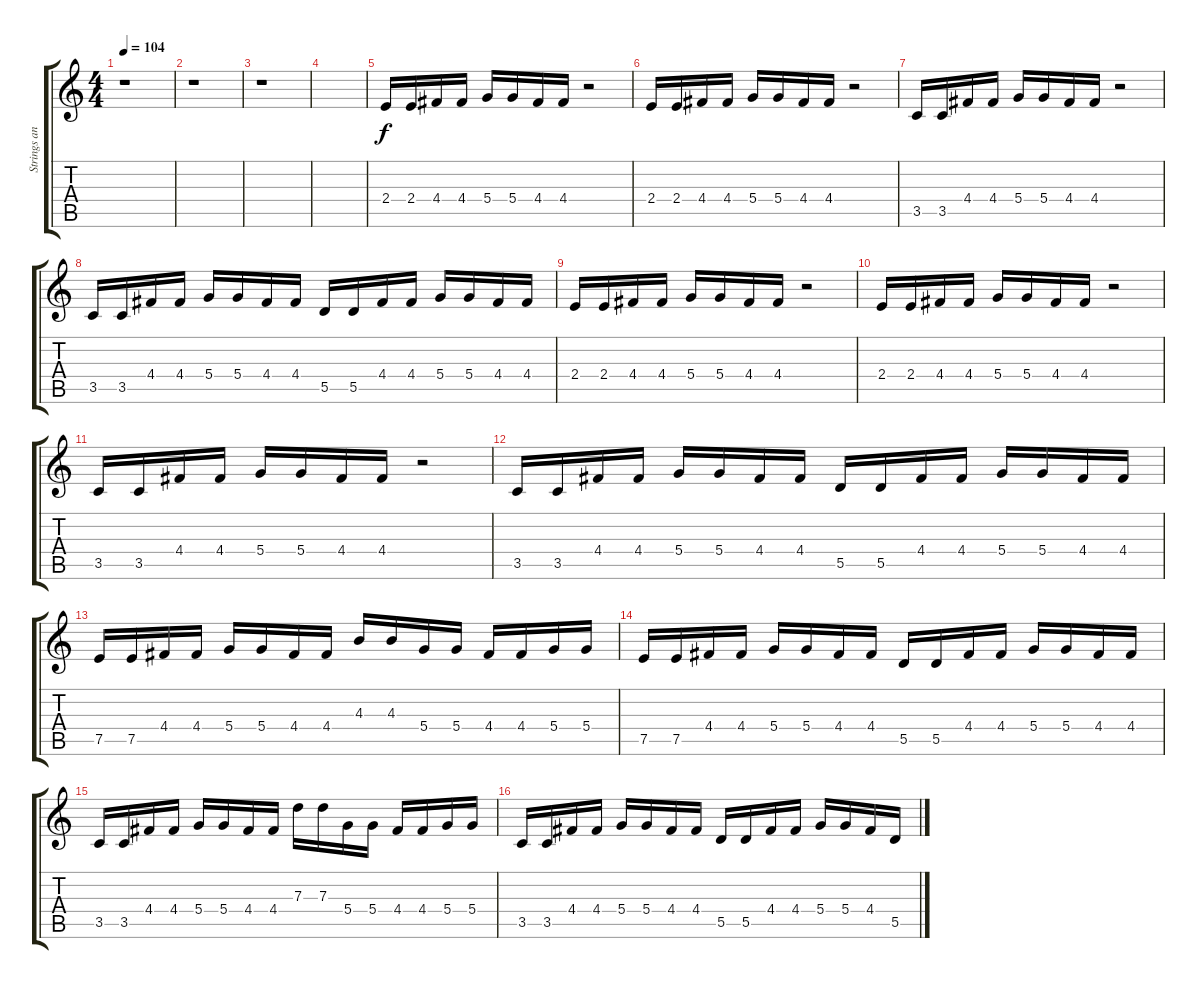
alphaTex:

\track ("Strings and solo" "Strings an") {instrument overdrivenguitar}
\staff {score tabs}
\tuning (E4 B3 G3 D3 A2 E2) {hide}
\ts (4 4)
\tempo 104
\clef g2
\ks c
r.1{dy f} |
r.1 |
r.1 |
|
2.4.16{volume 16 instrument tremolostrings} 2.4.16 4.4.16 4.4.16 5.4.16 5.4.16 4.4.16 4.4.16 r.2 |
2.4.16 2.4.16 4.4.16 4.4.16 5.4.16 5.4.16 4.4.16 4.4.16 r.2 |
3.5.16 3.5.16 4.4.16 4.4.16 5.4.16 5.4.16 4.4.16 4.4.16 r.2 |
3.5.16 3.5.16 4.4.16 4.4.16 5.4.16 5.4.16 4.4.16 4.4.16 5.5.16 5.5.16 4.4.16 4.4.16 5.4.16 5.4.16 4.4.16 4.4.16 |
2.4.16 2.4.16 4.4.16 4.4.16 5.4.16 5.4.16 4.4.16 4.4.16 r.2 |
2.4.16 2.4.16 4.4.16 4.4.16 5.4.16 5.4.16 4.4.16 4.4.16 r.2 |
3.5.16 3.5.16 4.4.16 4.4.16 5.4.16 5.4.16 4.4.16 4.4.16 r.2 |
3.5.16 3.5.16 4.4.16 4.4.16 5.4.16 5.4.16 4.4.16 4.4.16 5.5.16 5.5.16 4.4.16 4.4.16 5.4.16 5.4.16 4.4.16 4.4.16 |
7.5.16 7.5.16 4.4.16 4.4.16 5.4.16 5.4.16 4.4.16 4.4.16 4.3.16 4.3.16 5.4.16 5.4.16 4.4.16 4.4.16 5.4.16 5.4.16 |
7.5.16 7.5.16 4.4.16 4.4.16 5.4.16 5.4.16 4.4.16 4.4.16 5.5.16 5.5.16 4.4.16 4.4.16 5.4.16 5.4.16 4.4.16 4.4.16 |
3.5.16 3.5.16 4.4.16 4.4.16 5.4.16 5.4.16 4.4.16 4.4.16 7.3.16 7.3.16 5.4.16 5.4.16 4.4.16 4.4.16 5.4.16 5.4.16 |
3.5.16 3.5.16 4.4.16 4.4.16 5.4.16 5.4.16 4.4.16 4.4.16 5.5.16 5.5.16 4.4.16 4.4.16 5.4.16 5.4.16 4.4.16 5.5.16
